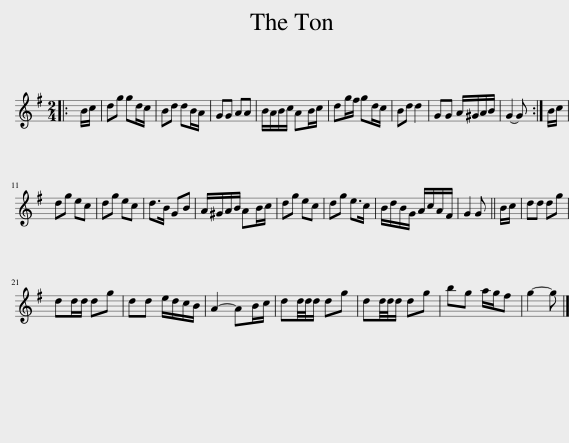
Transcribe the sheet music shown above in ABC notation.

X:1
L:1/8
M:2/4
I:linebreak $
K:G
V:1 treble
V:1
|: B/c/ | dg gd/c/ | Bd dB/A/ | GG AA | B/A/B/c/ AB/c/ | %5
 dg/f/ gd/c/ | Bd d2 | GG A/^G/A/B/ | G2- G :| B/c/ |$ %10
 dg ec | dg ec | d>B GB | A/^G/A/B/ AB/c/ | dg ec | %15
 dg e>c | B/d/B/G/ A/c/A/F/ | G2 G || B/c/ | dd dg |$ %20
 dd/d/ dg | dd e/d/c/B/ | A2- AB/c/ | dd/4d/4d/ dg | dd/4d/4d/ dg | %25
 bg a/g/f | g2- g |] %27
